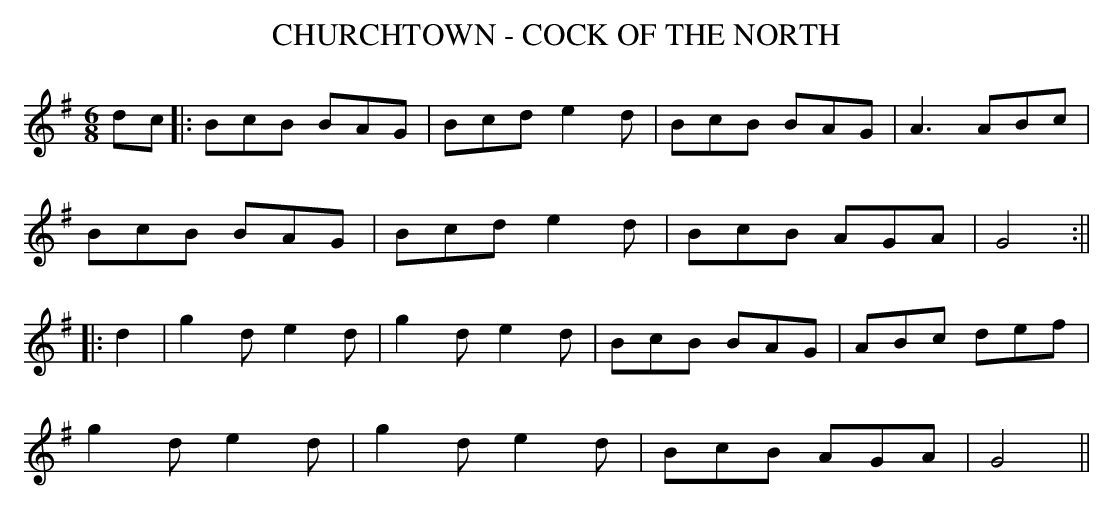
X:1
T: CHURCHTOWN - COCK OF THE NORTH
M: 6/8
L: 1/8
K: G
dc||:BcB BAG|Bcd e2d|BcB BAG|A3 ABc|
BcB BAG|Bcd e2d|BcB AGA|G4:||
||:d2|g2d e2d|g2d e2d|BcB BAG|ABc def|
g2d e2d|g2d e2d|BcB AGA|G4||
